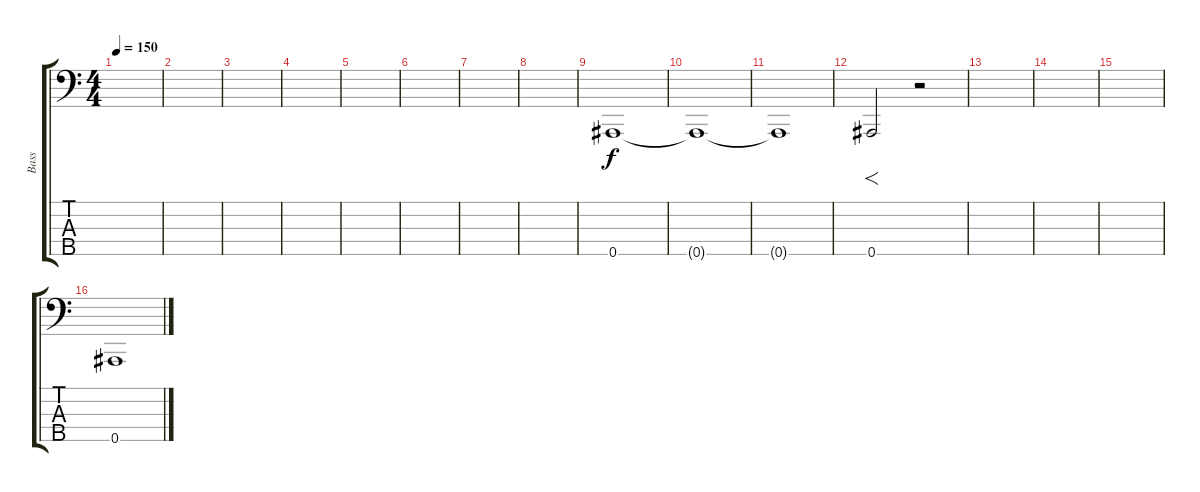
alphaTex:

\track ("Bass" "Bass") {instrument electricbassfinger}
\staff {score tabs}
\tuning (Gb2 Db2 Ab1 Eb1 Bb0) {hide}
\ts (4 4)
\tempo 150
\clef f4
\ks c
|
|
|
|
|
|
|
|
0.5.1 |
0.5{t}.1 |
0.5{t}.1 |
0.5.2{f} r.2 |
|
|
|
0.5.1
